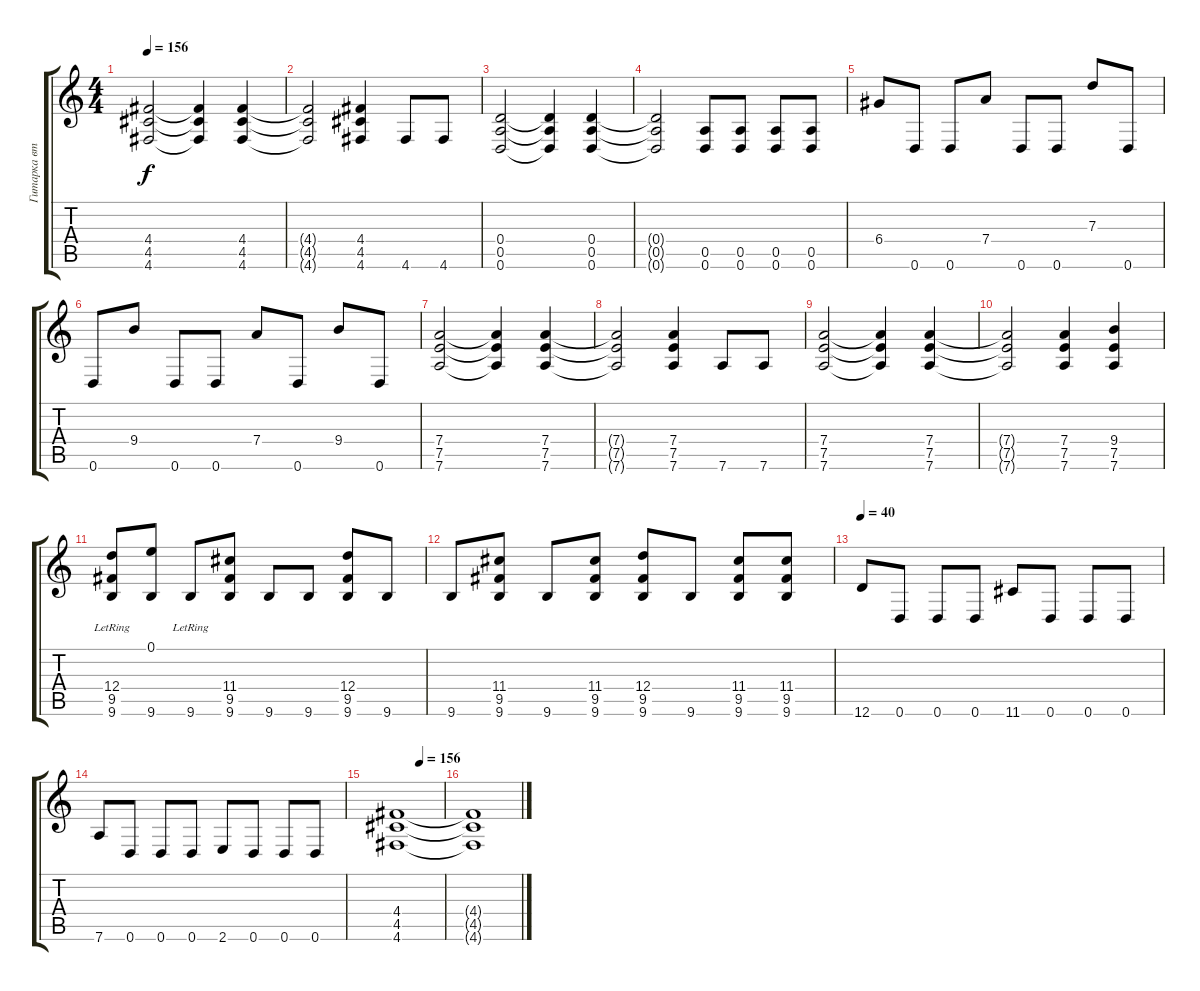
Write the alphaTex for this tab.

\track ("Гитарка вторая" "Гитарка вт") {instrument distortionguitar}
\staff {score tabs}
\tuning (E4 B3 G3 D3 A2 D2) {hide}
\ts (4 4)
\tempo 156
\clef g2
\ks c
(4.4 4.5 4.6).2{dy f} (4.4{t} 4.5{t} 4.6{t}).4 (4.4 4.5 4.6).4 |
(4.4{t} 4.5{t} 4.6{t}).2 (4.4 4.5 4.6).4 4.6.8 4.6.8 |
(0.4 0.5 0.6).2 (0.4{t} 0.5{t} 0.6{t}).4 (0.4 0.5 0.6).4 |
(0.4{t} 0.5{t} 0.6{t}).2 (0.5 0.6).8 (0.5 0.6).8 (0.5 0.6).8 (0.5 0.6).8 |
6.4.8 0.6.8 0.6.8 7.4.8 0.6.8 0.6.8 7.3.8 0.6.8 |
0.6.8 9.4.8 0.6.8 0.6.8 7.4.8 0.6.8 9.4.8 0.6.8 |
(7.4 7.5 7.6).2 (7.4{t} 7.5{t} 7.6{t}).4 (7.4 7.5 7.6).4 |
(7.4{t} 7.5{t} 7.6{t}).2 (7.4 7.5 7.6).4 7.6.8 7.6.8 |
(7.4 7.5 7.6).2 (7.4{t} 7.5{t} 7.6{t}).4 (7.4 7.5 7.6).4 |
(7.4{t} 7.5{t} 7.6{t}).2 (7.4 7.5 7.6).4 (9.4 7.5 7.6).4 |
(12.4{lr} 9.5{lr} 9.6{lr}).8 (0.1 9.6).8 9.6{lr}.8 (11.4 9.5 9.6).8 9.6.8 9.6.8 (12.4 9.5 9.6).8 9.6.8 |
9.6.8 (11.4 9.5 9.6).8 9.6.8 (11.4 9.5 9.6).8 (12.4 9.5 9.6).8 9.6.8 (11.4 9.5 9.6).8 (11.4 9.5 9.6).8 |
\tempo 40
12.6.8 0.6.8 0.6.8 0.6.8 11.6.8 0.6.8 0.6.8 0.6.8 |
7.6.8 0.6.8 0.6.8 0.6.8 2.6.8 0.6.8 0.6.8 0.6.8 |
\tempo (156 0.5)
(4.4 4.5 4.6).1 |
(4.4{t} 4.5{t} 4.6{t}).1
